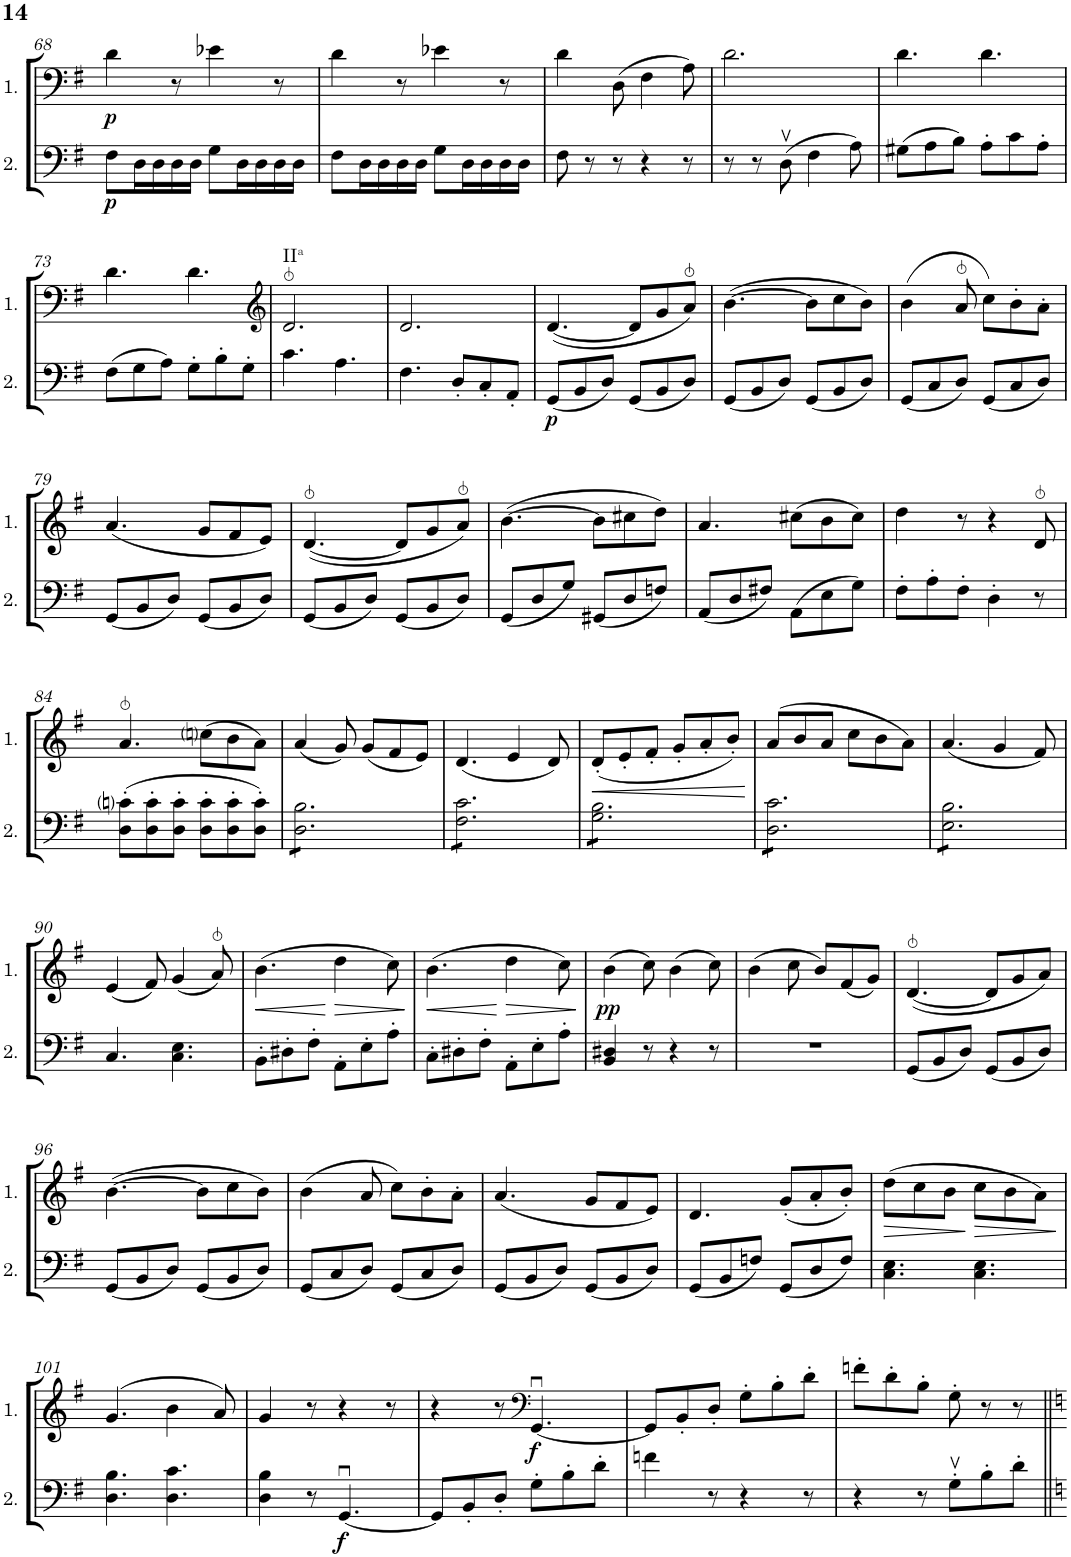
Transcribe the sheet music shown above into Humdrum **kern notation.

**kern	**dynam	**kern	**dynam
*part2	*part2	*part1	*part1
*staff2	*staff2	*staff1	*staff1
*I"Cello 2	*	*I"Cello 1	*
!!LO:PB:g=z
*clefF4	*	*clefF4	*
*k[f#]	*	*k[f#]	*
*M6/8	*	*M6/8	*
=68	=68	=68	=68
!	!LO:DY:b	!	!LO:DY:b
8F#\L	p	4d\	p
16D\L	.	.	.
16D\	.	.	.
16D\	.	8r	.
16D\JJ	.	.	.
8G\L	.	4e-X\	.
16D\L	.	.	.
16D\	.	.	.
16D\	.	8r	.
16D\JJ	.	.	.
=69	=69	=69	=69
8F#\L	.	4d\	.
16D\L	.	.	.
16D\	.	.	.
16D\	.	8r	.
16D\JJ	.	.	.
8G\L	.	4e-X\	.
16D\L	.	.	.
16D\	.	.	.
16D\	.	8r	.
16D\JJ	.	.	.
=70	=70	=70	=70
8F#\	.	4d\	.
8r	.	.	.
8r	.	(8D\	.
4r	.	4F#\	.
8r	.	8A\)	.
=71	=71	=71	=71
8r	.	2.d\	.
8r	.	.	.
(8Dv\	.	.	.
4F#\	.	.	.
8A\)	.	.	.
=72	=72	=72	=72
(8G#X\L	.	4.d\	.
8A\	.	.	.
8B\J)	.	.	.
8A'\L	.	4.d\	.
8c\	.	.	.
8A'\J	.	.	.
!!LO:LB:g=z
=73	=73	=73	=73
(8F#\L	.	4.d\	.
8G\	.	.	.
8A\J)	.	.	.
8G'\L	.	4.d\	.
8B'\	.	.	.
8G'\J	.	.	.
=74	=74	=74	=74
*	*	*clefG2	*
!	!	!LO:TX:a:t=II	!
!	!	!LO:TX:a:t=a	!
4.c\	.	2.d/	.
4.A\	.	.	.
=75	=75	=75	=75
4.F#\	.	2.d/	.
8D'/L	.	.	.
8C'/	.	.	.
8AA'/J	.	.	.
=76	=76	=76	=76
!	!LO:DY:b	!	!
(8GG/L	p	([4.d/	.
8BB/	.	.	.
8D/J)	.	.	.
(8GG/L	.	8d/L]	.
8BB/	.	8g/	.
8D/J)	.	8a/J)	.
=77	=77	=77	=77
(8GG/L	.	([4.b\	.
8BB/	.	.	.
8D/J)	.	.	.
(8GG/L	.	8b\L]	.
8BB/	.	8cc\	.
8D/J)	.	8b\J)	.
=78	=78	=78	=78
(8GG/L	.	(4b\	.
8C/	.	.	.
8D/J)	.	8a/	.
(8GG/L	.	8cc\L)	.
8C/	.	8b'\	.
8D/J)	.	8a'\J	.
!!LO:LB:g=z
=79	=79	=79	=79
(8GG/L	.	(4.a/	.
8BB/	.	.	.
8D/J)	.	.	.
(8GG/L	.	8g/L	.
8BB/	.	8f#/	.
8D/J)	.	8e/J)	.
=80	=80	=80	=80
(8GG/L	.	([4.d/	.
8BB/	.	.	.
8D/J)	.	.	.
(8GG/L	.	8d/L]	.
8BB/	.	8g/	.
8D/J)	.	8a/J)	.
=81	=81	=81	=81
(8GG/L	.	([4.b\	.
8D/	.	.	.
8G/J)	.	.	.
(8GG#X/L	.	8b\L]	.
8D/	.	8cc#X\	.
8Fn/J)	.	8dd\J)	.
=82	=82	=82	=82
(8AA/L	.	4.a/	.
8D/	.	.	.
8F#X/J)	.	.	.
(8AA\L	.	(8cc#X\L	.
8E\	.	8b\	.
8G\J)	.	8cc#\J)	.
=83	=83	=83	=83
8F#'\L	.	4dd\	.
8A'\	.	.	.
8F#'\J	.	8r	.
4D'\	.	4r	.
8r	.	8d/	.
!!LO:LB:g=z
=84	=84	=84	=84
(8D\' 8cni\'L	.	4.a/	.
8D\' 8c\'	.	.	.
8D\' 8c\'J	.	.	.
8D\' 8c\'L	.	(8ccni\L	.
8D\' 8c\'	.	8b\	.
8D\' 8c\'J)	.	8a\J)	.
=85	=85	=85	=85
*tremolo	*	*	*
8D\ 8B\L	.	(4a/	.
8D\ 8B\	.	.	.
8D\ 8B\	.	8g/)	.
8D\ 8B\	.	(8g/L	.
8D\ 8B\	.	8f#/	.
8D\ 8B\J	.	8e/J)	.
=86	=86	=86	=86
8F#\ 8c\L	.	(4.d/	.
8F#\ 8c\	.	.	.
8F#\ 8c\	.	.	.
8F#\ 8c\	.	4e/	.
8F#\ 8c\	.	.	.
8F#\ 8c\J	.	8d/)	.
=87	=87	=87	=87
!	!	!	!LO:HP:b
8G\ 8B\L	.	(8d'/L	<
8G\ 8B\	.	8e'/	.
8G\ 8B\	.	8f#'/J	.
8G\ 8B\	.	8g'/L	.
8G\ 8B\	.	8a'/	.
8G\ 8B\J	.	8b'/J)	.
.	.	.	[
=88	=88	=88	=88
8D\ 8c\L	.	(8a/L	.
8D\ 8c\	.	8b/	.
8D\ 8c\	.	8a/J	.
8D\ 8c\	.	8cc\L	.
8D\ 8c\	.	8b\	.
8D\ 8c\J	.	8a\J)	.
=89	=89	=89	=89
8E\ 8B\L	.	(4.a/	.
8E\ 8B\	.	.	.
8E\ 8B\	.	.	.
8E\ 8B\	.	4g/	.
8E\ 8B\	.	.	.
8E\ 8B\J	.	8f#/)	.
*Xtremolo	*	*	*
!!LO:LB:g=z
=90	=90	=90	=90
4.C/	.	(4e/	.
.	.	8f#/)	.
4.C\ 4.E\	.	(4g/	.
.	.	8a/)	.
=91	=91	=91	=91
!	!	!	!LO:HP:b
8BB'\L	.	(4.b\	<
8D#X'\	.	.	.
8F#'\J	.	.	.
!	!	!	!LO:HP:n=1:b
8AA'\L	.	4dd\	[ >
8E'\	.	.	.
8A'\J	.	8cc\)	.
.	.	.	]
=92	=92	=92	=92
!	!	!	!LO:HP:b
8C'\L	.	(4.b\	<
8D#X'\	.	.	.
8F#'\J	.	.	.
!	!	!	!LO:HP:n=1:b
8AA'\L	.	4dd\	[ >
8E'\	.	.	.
8A'\J	.	8cc\)	.
.	.	.	]
=93	=93	=93	=93
!	!	!	!LO:DY:b
4BB/ 4D#X/	.	(4b\	pp
8r	.	8cc\)	.
4r	.	(4b\	.
8r	.	8cc\)	.
=94	=94	=94	=94
2.r	.	(4b\	.
.	.	8cc\	.
.	.	8b/L)	.
.	.	(8f#/	.
.	.	8g/J)	.
=95	=95	=95	=95
(8GG/L	.	([4.d/	.
8BB/	.	.	.
8D/J)	.	.	.
(8GG/L	.	8d/L]	.
8BB/	.	8g/	.
8D/J)	.	8a/J)	.
!!LO:LB:g=z
=96	=96	=96	=96
(8GG/L	.	([4.b\	.
8BB/	.	.	.
8D/J)	.	.	.
(8GG/L	.	8b\L]	.
8BB/	.	8cc\	.
8D/J)	.	8b\J)	.
=97	=97	=97	=97
(8GG/L	.	(4b\	.
8C/	.	.	.
8D/J)	.	8a/	.
(8GG/L	.	8cc\L)	.
8C/	.	8b'\	.
8D/J)	.	8a'\J	.
=98	=98	=98	=98
(8GG/L	.	(4.a/	.
8BB/	.	.	.
8D/J)	.	.	.
(8GG/L	.	8g/L	.
8BB/	.	8f#/	.
8D/J)	.	8e/J)	.
=99	=99	=99	=99
(8GG/L	.	4.d/	.
8BB/	.	.	.
8Fn/J)	.	.	.
(8GG/L	.	(8g'/L	.
8D/	.	8a'/	.
8F/J)	.	8b'/J)	.
=100	=100	=100	=100
!	!	!	!LO:HP:b
4.C\ 4.E\	.	(8dd\L	>
.	.	8cc\	.
.	.	8b\J	.
!	!	!	!LO:HP:n=1:b
4.C\ 4.E\	.	8cc\L	] >
.	.	8b\	.
.	.	8a\J)	.
.	.	.	]
!!LO:LB:g=z
=101	=101	=101	=101
4.D\ 4.B\	.	(4.g/	.
4.D\ 4.c\	.	4b\	.
.	.	8a/)	.
=102	=102	=102	=102
4D\ 4B\	.	4g/	.
8r	.	8r	.
!	!LO:DY:b	!	!
[4.GGu/	f	4r	.
.	.	8r	.
=103	=103	=103	=103
8GG/L]	.	4r	.
8BB'/	.	.	.
8D'/J	.	8r	.
*	*	*clefF4	*
!	!	!	!LO:DY:b
8G'\L	.	[4.GGu/	f
8B'\	.	.	.
8d'\J	.	.	.
=104	=104	=104	=104
4fn\	.	8GG/L]	.
.	.	8BB'/	.
8r	.	8D'/J	.
4r	.	8G'\L	.
.	.	8B'\	.
8r	.	8d'\J	.
=105	=105	=105	=105
4r	.	8fn'\L	.
.	.	8d'\	.
8r	.	8B'\J	.
8Gv'\L	.	8G'\	.
8B'\	.	8r	.
8d'\J	.	8r	.
=||	=||	=||	=||
*-	*-	*-	*-
